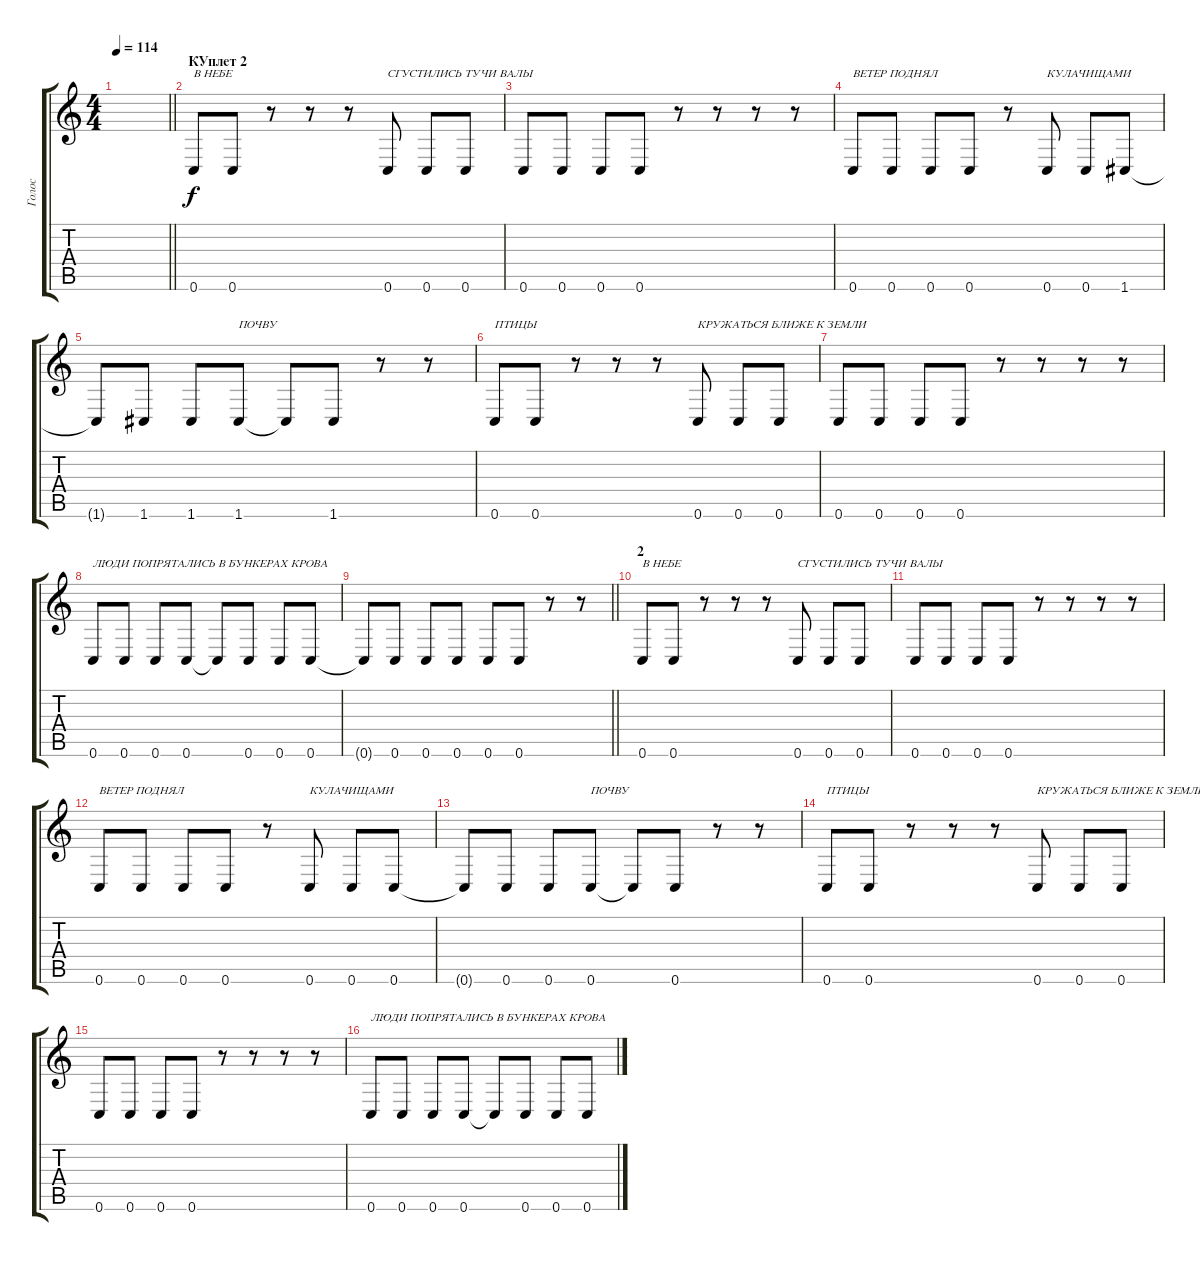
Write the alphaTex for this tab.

\track ("Голос" "Голос") {instrument acousticguitarsteel}
\staff {score tabs}
\tuning (D4 A3 F3 C3 G2 C2) {hide}
\ts (4 4)
\tempo 114
\clef g2
\barLineRight lightlight
\ks c
|
\section ("" "КУплет 2")
0.6.8{txt "В НЕБЕ"} 0.6.8 r.8 r.8 r.8 0.6.8{txt "СГУСТИЛИСЬ ТУЧИ ВАЛЫ"} 0.6.8 0.6.8 |
0.6.8 0.6.8 0.6.8 0.6.8 r.8 r.8 r.8 r.8 |
0.6.8{txt "ВЕТЕР ПОДНЯЛ"} 0.6.8 0.6.8 0.6.8 r.8 0.6.8{txt "КУЛАЧИЩАМИ"} 0.6.8 1.6.8 |
1.6{t}.8 1.6.8 1.6.8 1.6.8{txt "ПОЧВУ"} 1.6{t}.8 1.6.8 r.8 r.8 |
0.6.8{txt "ПТИЦЫ"} 0.6.8 r.8 r.8 r.8 0.6.8{txt "КРУЖАТЬСЯ БЛИЖЕ К ЗЕМЛИ"} 0.6.8 0.6.8 |
0.6.8 0.6.8 0.6.8 0.6.8 r.8 r.8 r.8 r.8 |
0.6.8{txt "ЛЮДИ ПОПРЯТАЛИСЬ В БУНКЕРАХ КРОВА"} 0.6.8 0.6.8 0.6.8 0.6{t}.8 0.6.8 0.6.8 0.6.8 |
\barLineRight lightlight
0.6{t}.8 0.6.8 0.6.8 0.6.8 0.6.8 0.6.8 r.8 r.8 |
\section ("" "2")
0.6.8{txt "В НЕБЕ"} 0.6.8 r.8 r.8 r.8 0.6.8{txt "СГУСТИЛИСЬ ТУЧИ ВАЛЫ"} 0.6.8 0.6.8 |
0.6.8 0.6.8 0.6.8 0.6.8 r.8 r.8 r.8 r.8 |
0.6.8{txt "ВЕТЕР ПОДНЯЛ"} 0.6.8 0.6.8 0.6.8 r.8 0.6.8{txt "КУЛАЧИЩАМИ"} 0.6.8 0.6.8 |
0.6{t}.8 0.6.8 0.6.8 0.6.8{txt "ПОЧВУ"} 0.6{t}.8 0.6.8 r.8 r.8 |
0.6.8{txt "ПТИЦЫ"} 0.6.8 r.8 r.8 r.8 0.6.8{txt "КРУЖАТЬСЯ БЛИЖЕ К ЗЕМЛИ"} 0.6.8 0.6.8 |
0.6.8 0.6.8 0.6.8 0.6.8 r.8 r.8 r.8 r.8 |
0.6.8{txt "ЛЮДИ ПОПРЯТАЛИСЬ В БУНКЕРАХ КРОВА"} 0.6.8 0.6.8 0.6.8 0.6{t}.8 0.6.8 0.6.8 0.6.8
